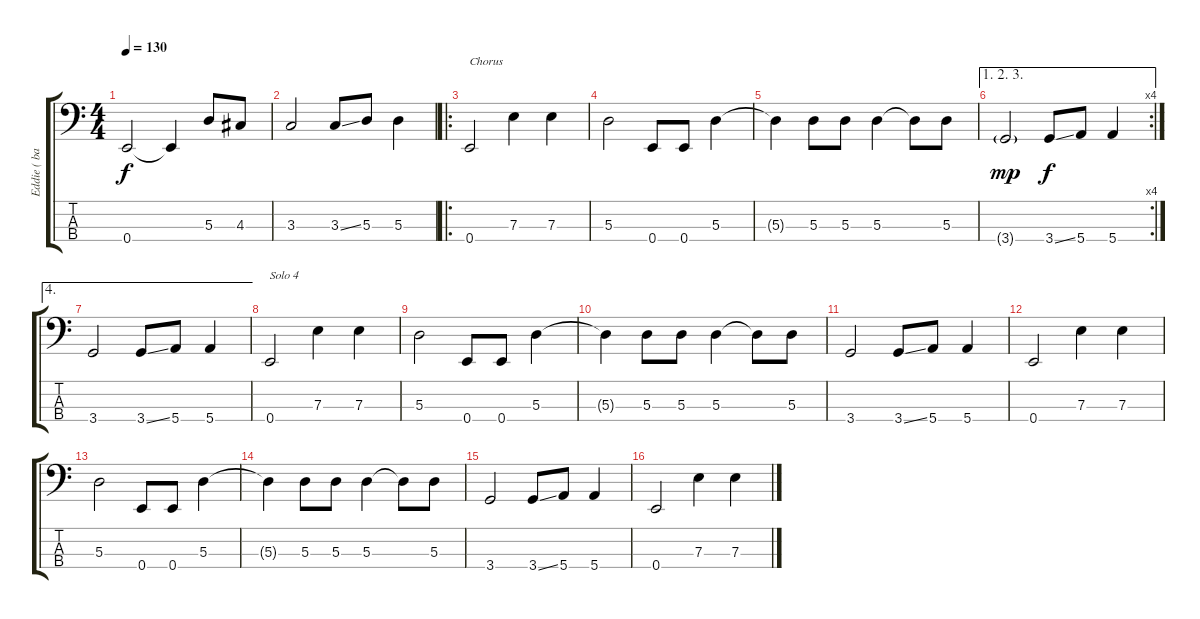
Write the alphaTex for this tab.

\track ("Eddie ( bass )" "Eddie ( ba") {instrument electricbassfinger}
\staff {score tabs}
\tuning (G2 D2 A1 E1) {hide}
\ts (4 4)
\tempo 130
\clef f4
\ks c
0.4.2{dy f} 0.4{t}.4 5.3.8 4.3.8 |
3.3.2 3.3{ss}.8 5.3.8 5.3.4 |
\ro
0.4.2{txt "Chorus" volume 10} 7.3.4 7.3.4 |
5.3.2 0.4.8 0.4.8 5.3.4 |
5.3{t}.4 5.3.8 5.3.8 5.3.4 5.3{t}.8 5.3.8 |
\ae (1 2 3)
\rc 4
3.4{g}.2{dy mp} 3.4{ss}.8{dy f} 5.4.8 5.4.4 |
\ae 4
3.4.2 3.4{ss}.8 5.4.8 5.4.4 |
0.4.2{txt "Solo 4" volume 9} 7.3.4 7.3.4 |
5.3.2 0.4.8 0.4.8 5.3.4 |
5.3{t}.4 5.3.8 5.3.8 5.3.4 5.3{t}.8 5.3.8 |
3.4.2 3.4{ss}.8 5.4.8 5.4.4 |
0.4.2 7.3.4 7.3.4 |
5.3.2 0.4.8 0.4.8 5.3.4 |
5.3{t}.4 5.3.8 5.3.8 5.3.4 5.3{t}.8 5.3.8 |
3.4.2 3.4{ss}.8 5.4.8 5.4.4 |
0.4.2 7.3.4 7.3.4
